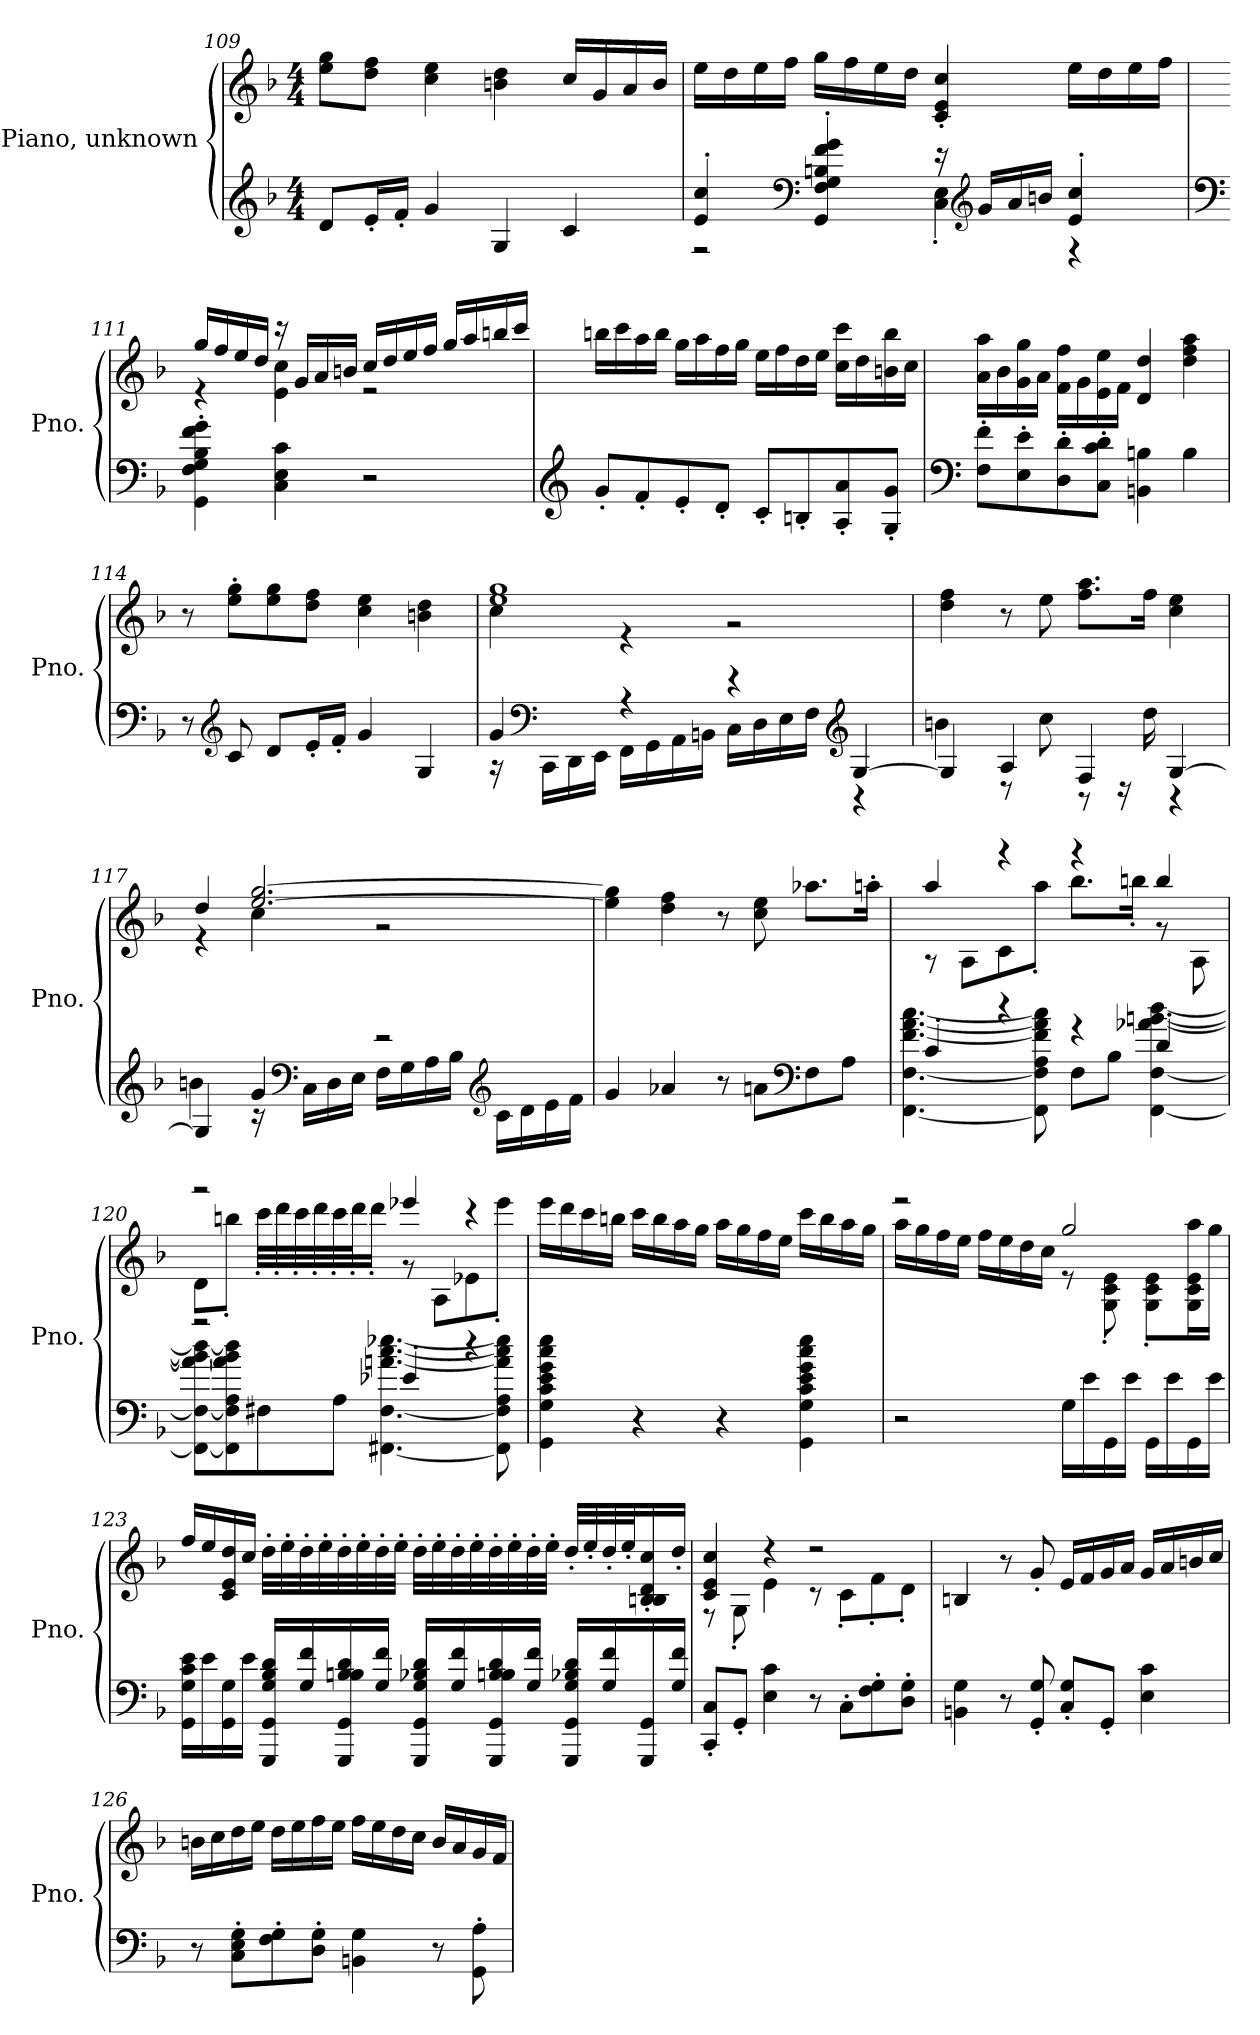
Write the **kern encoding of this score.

**kern	**kern
*part1	*part1
*staff2	*staff1
*I"Piano, unknown	*
*I'Pno.	*
*clefG2	*clefG2
*k[b-]	*k[b-]
*M4/4	*M4/4
=109	=109
8d/L	8ee\ 8gg\L
16e'/L	8dd\ 8ff\J
16f'/JJ	.
4g/	4cc\ 4ee\
4G/	4bn\ 4dd\
4c/	16cc/LL
.	16g/
.	16a/
.	16b/JJ
=110	=110
*^	*
4e/' 4cc/'	2r	16ee\LL
.	.	16dd\
.	.	16ee\
.	.	16ff\JJ
*clefF4	*	*
4GG/' 4F/' 4G/' 4Bn/' 4f/' 4g/'	.	16gg\LL
.	.	16ff\
.	.	16ee\
.	.	16dd\JJ
16r	4C\' 4E\'	4c/' 4e/' 4cc/'
*clefG2	*	*
16g/LL	.	.
16a/	.	.
16bn/JJ	.	.
4e/' 4cc/'	4r	16ee\LL
.	.	16dd\
.	.	16ee\
.	.	16ff\JJ
*v	*v	*
!!LO:LB:g=z
=111	=111
*clefF4	*
*	*^
4GG\' 4F\' 4G\' 4B-\' 4f\' 4g\'	16gg/LL	4r
.	16ff/	.
.	16ee/	.
.	16dd/JJ	.
4C\ 4E\ 4c\	16r	4e\ 4cc\
.	16g/LL	.
.	16a/	.
.	16bn/JJ	.
2r	16cc/LL	2r
.	16dd/	.
.	16ee/	.
.	16ff/JJ	.
.	16gg/LL	.
.	16aa/	.
.	16bbn/	.
.	16ccc/JJ	.
*	*v	*v
=112	=112
*clefG2	*
8g'/L	16bbn\LL
.	16ccc\
8f'/	16aa\
.	16bb\JJ
8e'/	16gg\LL
.	16aa\
8d'/J	16ff\
.	16gg\JJ
8c'/L	16ee\LL
.	16ff\
8Bn'/	16dd\
.	16ee\JJ
8A/' 8a/'	16cc\ 16ccc\LL
.	16dd\
8G/' 8g/'J	16bn\ 16bb\
.	16cc\JJ
!!LO:LB:g=z
=113	=113
*clefF4	*
8F\' 8f\'L	16a\ 16aa\LL
.	16b-\
8E\' 8e\'	16g\ 16gg\
.	16a\JJ
8D\' 8d\'	16f\ 16ff\LL
.	16g\
8C\' 8c\' 8d\'J	16e\ 16ee\
.	16f\JJ
4BBn\ 4Bn\	4d/ 4dd/
4B\	4dd\ 4ff\ 4aa\
=114	=114
8r	8r
*clefG2	*
8c/	8ee\' 8gg\'L
8d/L	8ee\ 8gg\
16e'/L	8dd\ 8ff\J
16f'/JJ	.
4g/	4cc\ 4ee\
4G/	4bn\ 4dd\
=115	=115
*^	*^
4g/	16r	1ee 1gg	4cc\
*clefF4	*	*	*
.	16CC\LL	.	.
.	16DD\	.	.
.	16EE\JJ	.	.
4r	16FF\LL	.	4r
.	16GG\	.	.
.	16AA\	.	.
.	16BBn\JJ	.	.
4r	16C\LL	.	2r
.	16D\	.	.
.	16E\	.	.
.	16F\JJ	.	.
*clefG2	*	*	*
[4G/	4r	.	.
*	*	*v	*v
!!LO:LB:g=z
=116	=116	=116
4G/]	4bn\	4dd\ 4ff\
4A/	8r	8r
.	8cc\	8ee\
4F/	8r	8.ff\ 8.aa\L
.	16r	.
.	16dd\	16ff\Jk
[4G/	4r	4cc\ 4ee\
=117	=117	=117
*	*	*^
4G/]	4bn\	4dd/	4r
4g/	16r	[2.ee/ [2.gg/	4cc\
*clefF4	*	*	*
.	16C\LL	.	.
.	16D\	.	.
.	16E\JJ	.	.
2r	16F\LL	.	2r
.	16G\	.	.
.	16A\	.	.
.	16B-\JJ	.	.
*clefG2	*	*	*
.	16c\LL	.	.
.	16d\	.	.
.	16e\	.	.
.	16f\JJ	.	.
*v	*v	*	*
*	*v	*v
=118	=118
4g/	4ee\] 4gg\]
4a-X/	4dd\ 4ff\
8r	8r
8an\L	8cc\ 8ee\
*clefF4	*
8F\	8.aa-X\L
8A\J	.
.	16aan'\Jk
!!LO:PB:g=z
=119	=119
*^	*^
4c'/	[4.FF\ [4.F\ [4.f\ [4.a\ [4.cc\	4aa/	8r
.	.	.	8A\L
4r	.	4r	8c\
.	8FF\] 8F\] 8A\ 8f\] 8a\] 8cc\]	.	8aa'\J
4r	8F\L	4r	8.bb-\L
.	8B-\J	.	.
.	.	.	16bbn'\Jk
4d'/	[4FF\ [4F\ [4a-X\ [4bn\ [4dd\	4bb/	8r
.	.	.	8A\
=120	=120	=120	=120
2r	8FF\_ 8F\_ 8a-\_ 8b\_ 8dd\_L	2r	8d\L
.	8FF\] 8F\] 8A\ 8a-\] 8b\] 8dd\]	.	8bbn'\J
.	8F#X\	.	32ccc'\LLL
.	.	.	32ddd'\
.	.	.	32ccc'\
.	.	.	32ddd'\
.	8A\J	.	32ccc'\
.	.	.	32ddd'\J
.	.	.	16ddd'\JJ
4e-X'/	[4.FF#X\ [4.F#\ [4.an\ [4.cc\ [4.ee-X\	4eee-X/	8r
.	.	.	8A\L
4r	.	4r	8e-X\
.	8FF#\] 8F#\] 8A\ 8a\] 8cc\] 8ee-\]	.	8eee-'\J
*v	*v	*	*
*	*v	*v
!!LO:LB:g=z
=121	=121
4GG\ 4G\ 4c\ 4e\ 4g\ 4cc\ 4ee\	16eee\LL
.	16ddd\
.	16ccc\
.	16bbn\JJ
4r	16ccc\LL
.	16bb\
.	16aa\
.	16gg\JJ
4r	16aa\LL
.	16gg\
.	16ff\
.	16ee\JJ
4GG\ 4G\ 4c\ 4e\ 4g\ 4cc\ 4ee\	16ccc\LL
.	16bb\
.	16aa\
.	16gg\JJ
=122	=122
*	*^
2r	2r	16aa\LL
.	.	16gg\
.	.	16ff\
.	.	16ee\JJ
.	.	16ff\LL
.	.	16ee\
.	.	16dd\
.	.	16cc\JJ
16G\LL	2gg/	8r
16e\	.	.
16GG\	.	8G\' 8c\' 8e\'
16e\JJ	.	.
16GG\LL	.	8G\' 8c\' 8e\'L
16e\	.	.
16GG\	.	16G\ 16c\ 16e\ 16aa\L
16e\JJ	.	16gg\JJ
*	*v	*v
!!LO:LB:g=z
=123	=123
16GG\ 16G\ 16c\ 16e\LL	16ff/LL
16e\	16ee/
16GG\ 16G\	16c/ 16e/ 16dd/
16e\JJ	16cc/JJ
16GGG/ 16GG/ 16G/ 16B-/ 16d/LL	32dd'\LLL
.	32ee'\
16G/ 16f/	32dd'\
.	32ee'\
16GGG/ 16GG/ 16B-/ 16Bn/ 16d/	32dd'\
.	32ee'\
16G/ 16f/JJ	32dd'\
.	32ee'\JJJ
16GGG/ 16GG/ 16G/ 16B-X/ 16d/LL	32dd'\LLL
.	32ee'\
16G/ 16f/	32dd'\
.	32ee'\
16GGG/ 16GG/ 16B-/ 16Bn/ 16d/	32dd'\
.	32ee'\
16G/ 16f/JJ	32dd'\
.	32ee'\JJJ
16GGG/ 16GG/ 16G/ 16B-X/ 16d/LL	32dd'/LLL
.	32ee'/
16G/ 16f/	32dd'/
.	32ee'/J
16GGG/ 16GG/	16B-/' 16Bn/' 16d/' 16cc/'
16G/ 16f/JJ	16dd'/JJ
=124	=124
*	*^
8CC/' 8C/'L	4c/ 4e/ 4cc/	8r
8GG'/J	.	8G'\
4E\ 4c\	4r	4e\
8r	2r	8r
8C'\L	.	8c'\L
8F\' 8G\'	.	8f'\
8D\' 8G\'J	.	8d'\J
*	*v	*v
!!LO:LB:g=z
=125	=125
4BBn\ 4G\	4Bn/
8r	8r
8GG/' 8G/'	8g'/
8C/' 8G/'L	16e/LL
.	16f/
8GG'/J	16g/
.	16a/JJ
4E\ 4c\	16g/LL
.	16a/
.	16bn/
.	16cc/JJ
=126	=126
8r	16bn\LL
.	16cc\
8C\' 8E\' 8G\'L	16dd\
.	16ee\JJ
8F\' 8G\'	16dd\LL
.	16ee\
8D\' 8G\'J	16ff\
.	16ee\JJ
4BBn\ 4G\	16ff\LL
.	16ee\
.	16dd\
.	16cc\JJ
8r	16b/LL
.	16a/
8GG\' 8A\'	16g/
.	16f/JJ
=	=
*-	*-
